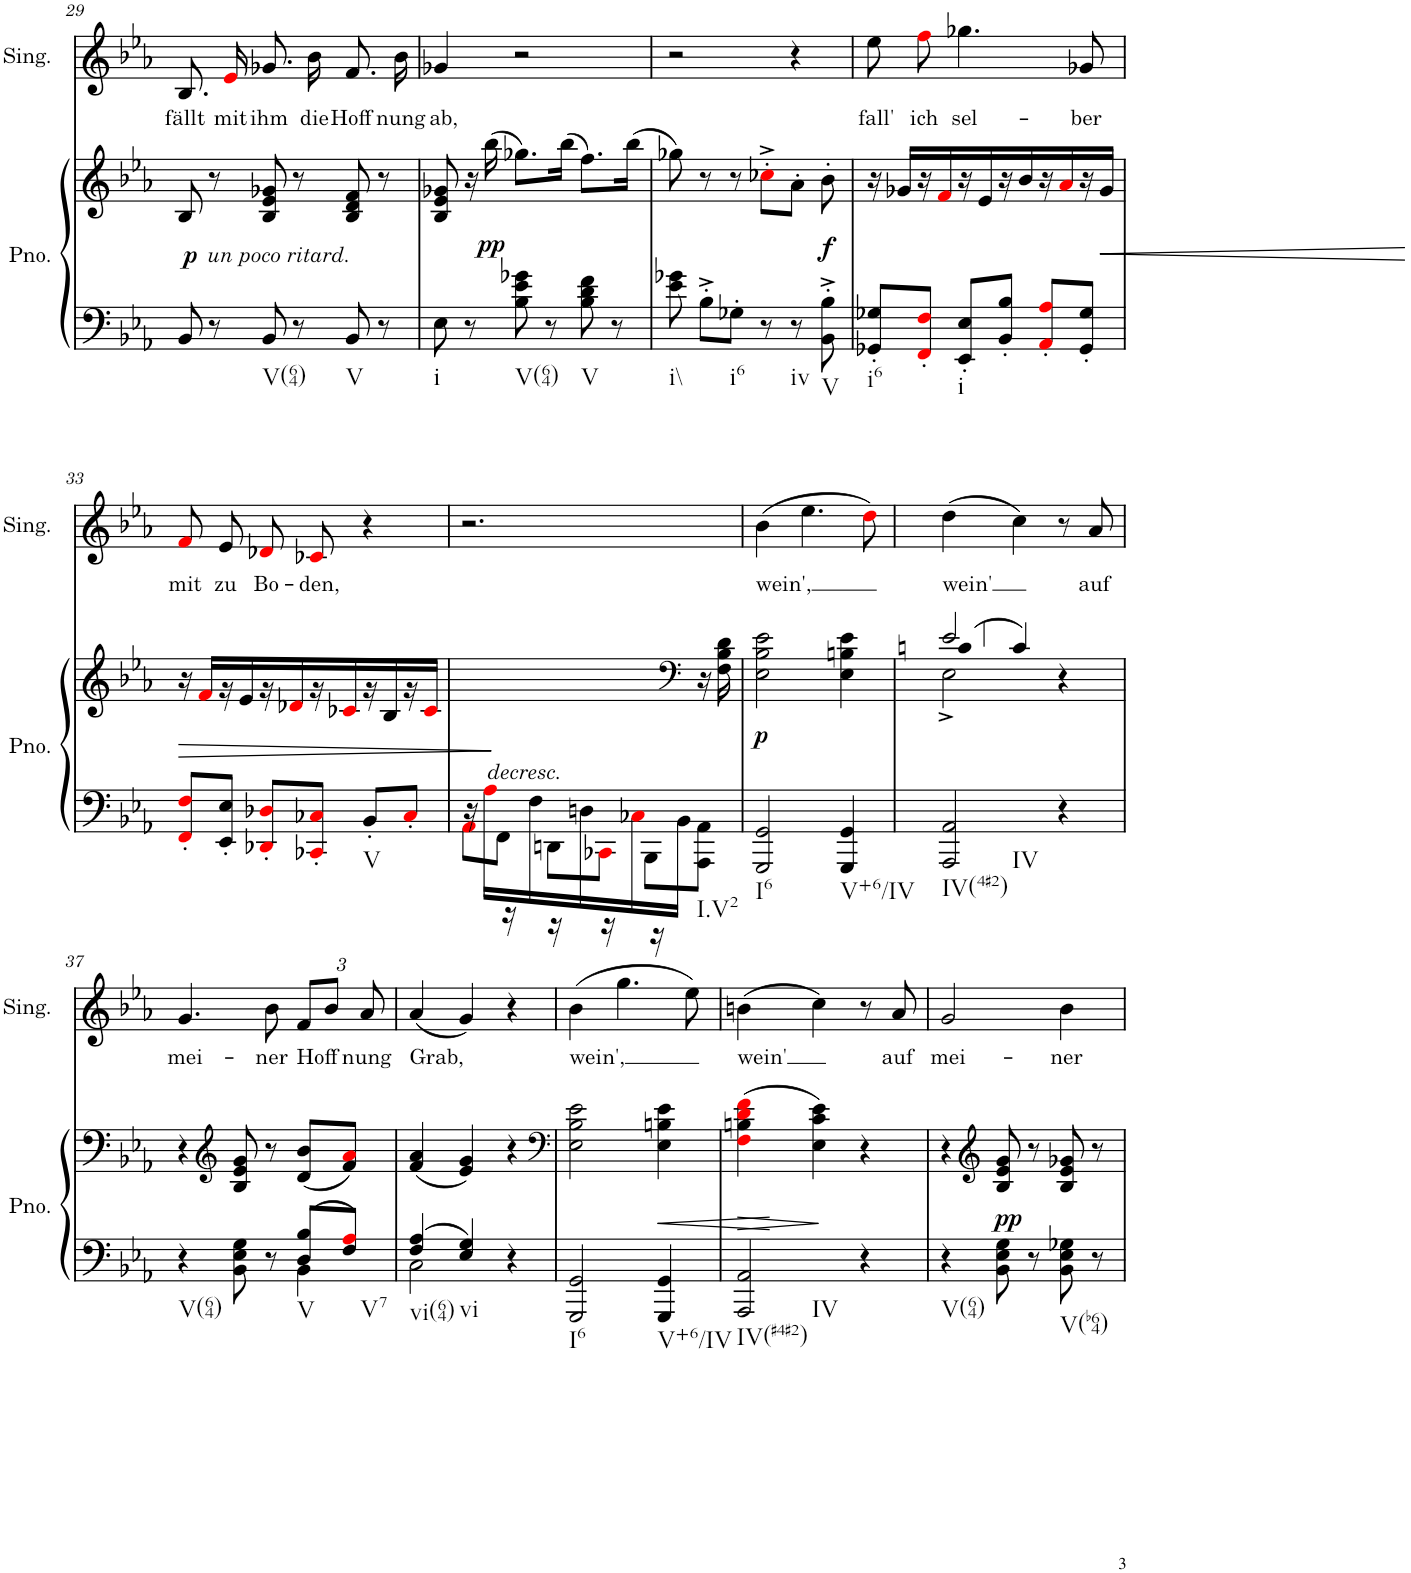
**kern	**kern	**dynam	**kern	**text
*part2	*part2	*part2	*part1	*part1
*staff3	*staff2	*staff2/3	*staff1	*staff1
*I"Pianoforte	*	*	*I"Singstimme	*
*I'Pno.	*	*	*I'Sing.	*
!!LO:PB:g=z
*clefF4	*clefG2	*	*clefG2	*
*k[b-e-a-]	*k[b-e-a-]	*	*k[b-e-a-]	*
*M3/4	*M3/4	*	*M3/4	*
=29	=29	=29	=29	=29
!	!LO:TX:b:i:t=un poco ritard.	!	!	!
!	!	!LO:DY:a=2	!	!LO:LY:b
8BB-/	8B-/	p	8.B-/	fällt
8r	8r	.	.	.
!	!	!	!	!LO:LY:b
.	.	.	16e-i/	mit
!LO:TX:b:t=V(64)	!	!	!	!
!	!	!	!	!LO:LY:b
8BB-/	8B-/ 8e-/ 8g-X/	.	8.g-X/	ihm
8r	8r	.	.	.
!	!	!	!	!LO:LY:b
.	.	.	16b-\	die
!LO:TX:b:t=V	!	!	!	!
!	!	!	!	!LO:LY:b
8BB-/	8B-/ 8d/ 8f/	.	8.f/	Hoff-
8r	8r	.	.	.
!	!	!	!	!LO:LY:b
.	.	.	16b-\	-nung
=30	=30	=30	=30	=30
!LO:TX:b:t=i	!	!	!	!
!	!	!	!	!LO:LY:b
8E-\	8B-/ 8e-/ 8g-X/	.	4g-X/	ab,
8r	16r	.	.	.
!	!	!LO:DY:b	!	!
.	(16bb-\	pp	.	.
!LO:TX:b:t=V(64)	!	!	!	!
8B-\ 8e-\ 8g-X\	8.gg-X\L)	.	2r	.
8r	.	.	.	.
.	(16bb-\Jk	.	.	.
!LO:TX:b:t=V	!	!	!	!
8B-\ 8d\ 8f\	8.ff\L)	.	.	.
8r	.	.	.	.
.	(16bb-\Jk	.	.	.
=31	=31	=31	=31	=31
!LO:TX:b:t=i\\	!	!	!	!
8e-\ 8g-X\	8gg-X\)	.	2r	.
8B-'^\L	8r	.	.	.
!LO:TX:b:t=i6	!	!	!	!
8G-X'\J	8r	.	.	.
8r	8cc-X'^i\L	.	.	.
!LO:TX:b:t=iv	!	!	!	!
8r	8a-'\J	.	4r	.
!LO:TX:b:t=V	!	!	!	!
!	!	!LO:DY:a=2	!	!
8BB-\'^ 8B-\'^	8b-'\	f	.	.
=32	=32	=32	=32	=32
!LO:TX:b:t=i6	!	!	!	!
!	!	!	!	!LO:LY:b
8GG-X/' 8G-X/'L	16r	.	8ee-\	fall'
.	16g-X/LL	.	.	.
!	!	!	!	!LO:LY:b
8FFi/' 8Fi/'J	16r	.	8ffi\	ich
.	16fi/	.	.	.
!LO:TX:b:t=i	!	!	!	!
!	!	!	!	!LO:LY:b
8EE-/' 8E-/'L	16r	.	4.gg-X\	sel-
.	16e-/	.	.	.
8BB-/' 8B-/'J	16r	.	.	.
.	16b-/	.	.	.
8AA-i/' 8A-i/'L	16r	.	.	.
.	16a-i/	.	.	.
!	!	!	!	!LO:LY:b
8GG-/' 8G-/'J	16r	.	8g-X/	-ber
!	!	!LO:HP:b	!	!
.	16g-/JJ	<	.	.
.	.	[	.	.
!!LO:LB:g=z
=33	=33	=33	=33	=33
!	!	!LO:HP:b	!	!LO:LY:b
8FFi/' 8Fi/'L	16r	>	8fi/	mit
.	16fi/LL	]	.	.
!	!	!	!	!LO:LY:b
8EE-/' 8E-/'J	16r	.	8e-/	zu
.	16e-/	.	.	.
!	!	!	!	!LO:LY:b
8DD-Xi/' 8D-Xi/'L	16r	.	8d-Xi/	Bo-
.	16d-Xi/	.	.	.
!	!	!	!	!LO:LY:b
8CC-Xi/' 8C-Xi/'J	16r	.	8c-Xi/	-den,
.	16c-Xi/	.	.	.
!LO:TX:b:t=V	!	!	!	!
8BB-'/L	16r	.	4r	.
.	16B-/	.	.	.
8C-'i/J	16r	.	.	.
.	16c-i/JJ	.	.	.
=34	=34	=34	=34	=34
*^	*	*	*	*
16ryy	8AA-i\L	16r	.	2.r	.
!	!	!LO:TX:b:i:t=decresc.	!	!	!
16A-i\LL	.	16ryy	.	.	.
16ryy	8FF\J	16r	.	.	.
16F\	.	16ryy	.	.	.
16ryy	8DDn\L	16r	.	.	.
16Dn\	.	16ryy	.	.	.
16ryy	8CC-Xi\J	16r	.	.	.
16C-Xi\	.	16ryy	.	.	.
16ryy	8BBB-\L	16r	.	.	.
16BB-\JJ	.	16ryy	.	.	.
*	*	*clefF4	*	*	*
!LO:TX:b:t=I.V2	!	!	!	!	!
8ryy	8AAA-\ 8AA-\J	16r	.	.	.
.	.	16F\ 16B-\ 16d\	.	.	.
*v	*v	*	*	*	*
=35	=35	=35	=35	=35
!LO:TX:b:t=I6	!	!	!	!
!	!	!LO:DY:b	!	!LO:LY:b
2GGG/ 2GG/	2E-\ 2B-\ 2e-\	p	(4b-\	wein',
.	.	.	4.ee-\	.
!LO:TX:b:t=V+6/IV	!	!	!	!
4GGG/ 4GG/	4E-\ 4Bn\ 4e-\	.	.	.
.	.	.	8ddi\)	.
=36	=36	=36	=36	=36
*	*^	*	*	*
*	*	*^	*	*	*
!LO:TX:b:t=IV(4#2)	!	!	!	!	!	!
!LO:TX:b:t=IV	!	!	!	!	!	!
!	!	!	!	!	!	!LO:LY:b
2AAA-/ 2AA-/	(4Bn/	2e-/	2E-^\	.	(4dd\	wein'
.	4c/)	.	.	.	4cc\)	.
4r	4r	4ryy	4ryy	.	8r	.
!	!	!	!	!	!	!LO:LY:b
.	.	.	.	.	8a-/	auf
*	*v	*v	*v	*	*	*
!!LO:LB:g=z
=37	=37	=37	=37	=37
*^	*	*	*	*
!LO:TX:b:t=V(64)	!	!	!	!	!
!	!	!	!	!	!LO:LY:b
4r	2ryy	4r	.	4.g/	mei-
*	*	*clefG2	*	*	*
8BB-\ 8E-\ 8G\	.	8B-/ 8e-/ 8g/	.	.	.
!	!	!	!	!	!LO:LY:b
8r	.	8r	.	8b-\	-ner
*	*	*	*	*Xbrackettup	*
!LO:TX:b:t=V	!	!	!	!	!
!	!	!	!	!	!LO:LY:b
8D/ 8B-/L	4BB-\	(8d/ 8b-/L	.	12f/L	Hoff-
.	.	.	.	12b-/J	.
!LO:TX:b:t=V7	!	!	!	!	!
8F/ 8A-i/J	.	8f/ 8a-i/J)	.	.	.
!	!	!	!	!	!LO:LY:b
.	.	.	.	12a-/	-nung
=38	=38	=38	=38	=38	=38
!LO:TX:b:t=vi(64)	!	!	!	!	!
!	!	!	!	!	!LO:LY:b
4F/ 4A-/	2C\	(4f/ 4a-/	.	(4a-/	Grab,
!LO:TX:b:t=vi	!	!	!	!	!
4E-/ 4G/	.	4e-/ 4g/)	.	4g/)	.
4r	4ryy	4r	.	4r	.
*v	*v	*	*	*	*
=39	=39	=39	=39	=39
*	*clefF4	*	*	*
*^	*	*	*	*
!LO:TX:b:t=I6	!	!	!	!	!
!	!	!	!	!	!LO:LY:b
*v	*v	*	*	*	*
2GGG/ 2GG/	2E-\ 2B-\ 2e-\	.	(4b-\	wein',
.	.	.	4.gg\	.
!LO:TX:b:t=V+6/IV	!	!	!	!
!	!	!LO:HP:b	!	!
4GGG/ 4GG/	4E-\ 4Bn\ 4e-\	<	.	.
.	.	.	8ee-\)	.
.	.	[	.	.
=40	=40	=40	=40	=40
!LO:TX:b:t=IV(#4#2)	!	!	!	!
!LO:TX:b:t=IV	!	!	!	!
!	!	!LO:HP:b	!	!LO:LY:b
2AAA-/ 2AA-/	(4Fi\ 4Bn\ 4di\ 4fi\	>	(4bn\	wein'
.	4E-\ 4c\ 4e-\)	]	4cc\)	.
4r	4r	.	8r	.
!	!	!	!	!LO:LY:b
.	.	.	8a-/	auf
=41	=41	=41	=41	=41
!LO:TX:b:t=V(64)	!	!	!	!
!	!	!	!	!LO:LY:b
4r	4r	.	2g/	mei-
*	*clefG2	*	*	*
!	!	!LO:DY:b	!	!
8BB-\ 8E-\ 8G\	8B-/ 8e-/ 8g/	pp	.	.
8r	8r	.	.	.
!LO:TX:b:t=V(b64)	!	!	!	!
!	!	!	!	!LO:LY:b
8BB-\ 8E-\ 8G-X\	8B-/ 8e-/ 8g-X/	.	4b-\	-ner
8r	8r	.	.	.
=	=	=	=	=
*-	*-	*-	*-	*-
